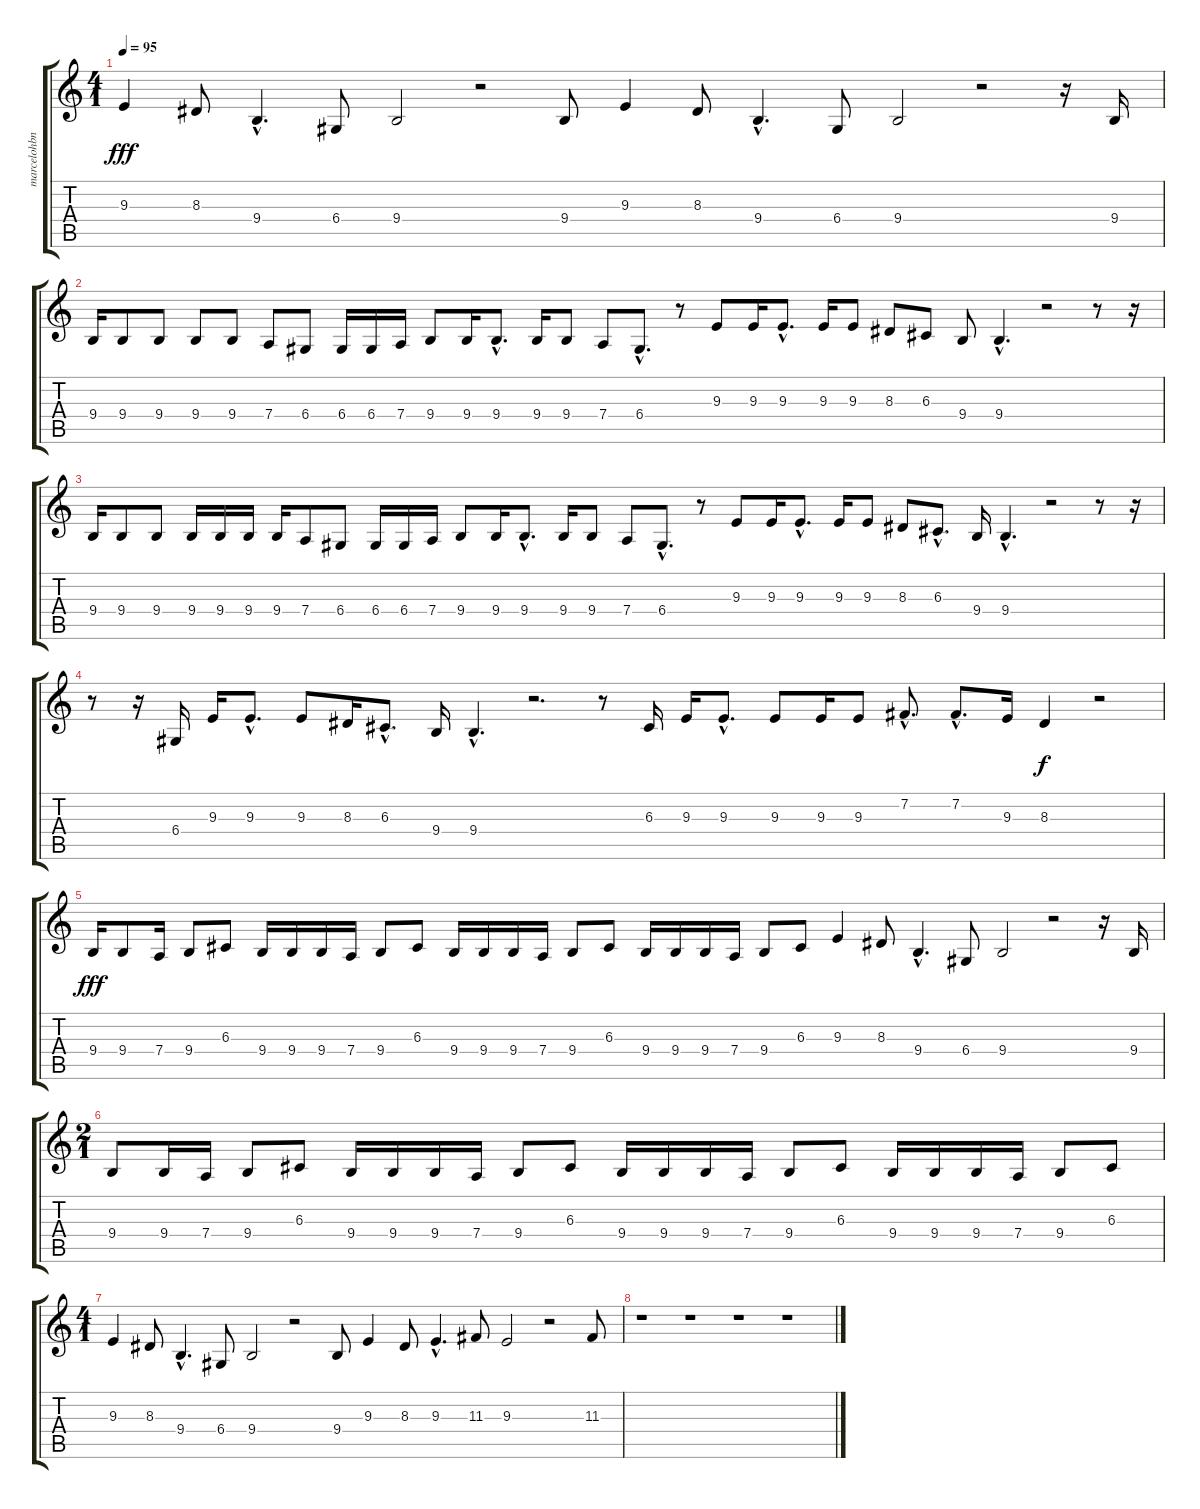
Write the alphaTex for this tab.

\track ("" "marcelohbn") {instrument lead1square}
\staff {score tabs}
\tuning (E4 B3 G3 D3 A2 E2) {hide}
\ts (4 1)
\tempo 95
\clef g2
\ks c
9.3.4{dy fff} 8.3.8 9.4{hac}.4{d} 6.4.8 9.4.2 r.2 9.4.8 9.3.4 8.3.8 9.4{hac}.4{d} 6.4.8 9.4.2 r.2 r.16 9.4.16 |
9.4.16 9.4.8 9.4.8 9.4.8 9.4.8 7.4.8 6.4.8 6.4.16 6.4.16 7.4.16 9.4.8 9.4.16 9.4{hac}.8{d} 9.4.16 9.4.8 7.4.8 6.4{hac}.8{d} r.8 9.3.8 9.3.16 9.3{hac}.8{d} 9.3.16 9.3.8 8.3.8 6.3.8 9.4.8 9.4{hac}.4{d} r.2 r.8 r.16 |
9.4.16 9.4.8 9.4.8 9.4.16 9.4.16 9.4.16 9.4.16 7.4.8 6.4.8 6.4.16 6.4.16 7.4.16 9.4.8 9.4.16 9.4{hac}.8{d} 9.4.16 9.4.8 7.4.8 6.4{hac}.8{d} r.8 9.3.8 9.3.16 9.3{hac}.8{d} 9.3.16 9.3.8 8.3.8 6.3{hac}.8{d} 9.4.16 9.4{hac}.4{d} r.2 r.8 r.16 |
r.8 r.16 6.4.16 9.3.16 9.3{hac}.8{d} 9.3.8 8.3.16 6.3{hac}.8{d} 9.4.16 9.4{hac}.4{d} r.2{d} r.8 6.3.16 9.3.16 9.3{hac}.8{d} 9.3.8 9.3.16 9.3.8 7.2{hac}.8{d} 7.2{hac}.8{d} 9.3.16 8.3.4{dy f} r.2 |
9.4.16{dy fff} 9.4.8 7.4.16 9.4.8 6.3.8 9.4.16 9.4.16 9.4.16 7.4.16 9.4.8 6.3.8 9.4.16 9.4.16 9.4.16 7.4.16 9.4.8 6.3.8 9.4.16 9.4.16 9.4.16 7.4.16 9.4.8 6.3.8 9.3.4 8.3.8 9.4{hac}.4{d} 6.4.8 9.4.2 r.2 r.16 9.4.16 |
\ts (2 1)
9.4.8 9.4.16 7.4.16 9.4.8 6.3.8 9.4.16 9.4.16 9.4.16 7.4.16 9.4.8 6.3.8 9.4.16 9.4.16 9.4.16 7.4.16 9.4.8 6.3.8 9.4.16 9.4.16 9.4.16 7.4.16 9.4.8 6.3.8 |
\ts (4 1)
9.3.4 8.3.8 9.4{hac}.4{d} 6.4.8 9.4.2 r.2 9.4.8 9.3.4 8.3.8 9.3{hac}.4{d} 11.3.8 9.3.2 r.2 11.3.8 |
r.1 r.1 r.1 r.1
